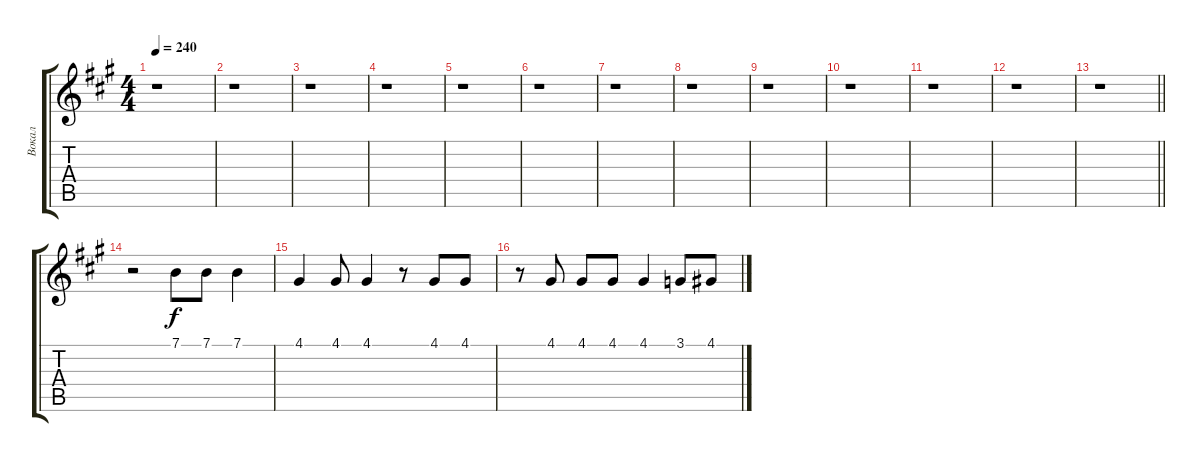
\track ("Вокал" "Вокал") {instrument sopranosax}
\staff {score tabs}
\tuning (E4 B3 G3 D3 A2 E2) {hide}
\ts (4 4)
\tempo 240
\clef g2
\ks a
r.1{dy f} |
r.1 |
r.1 |
r.1 |
r.1 |
r.1 |
r.1 |
r.1 |
r.1 |
r.1 |
r.1 |
r.1 |
\barLineRight lightlight
r.1 |
r.2 7.1.8 7.1.8 7.1.4 |
4.1.4 4.1.8 4.1.4 r.8 4.1.8 4.1.8 |
r.8 4.1.8 4.1.8 4.1.8 4.1.4 3.1.8 4.1.8
